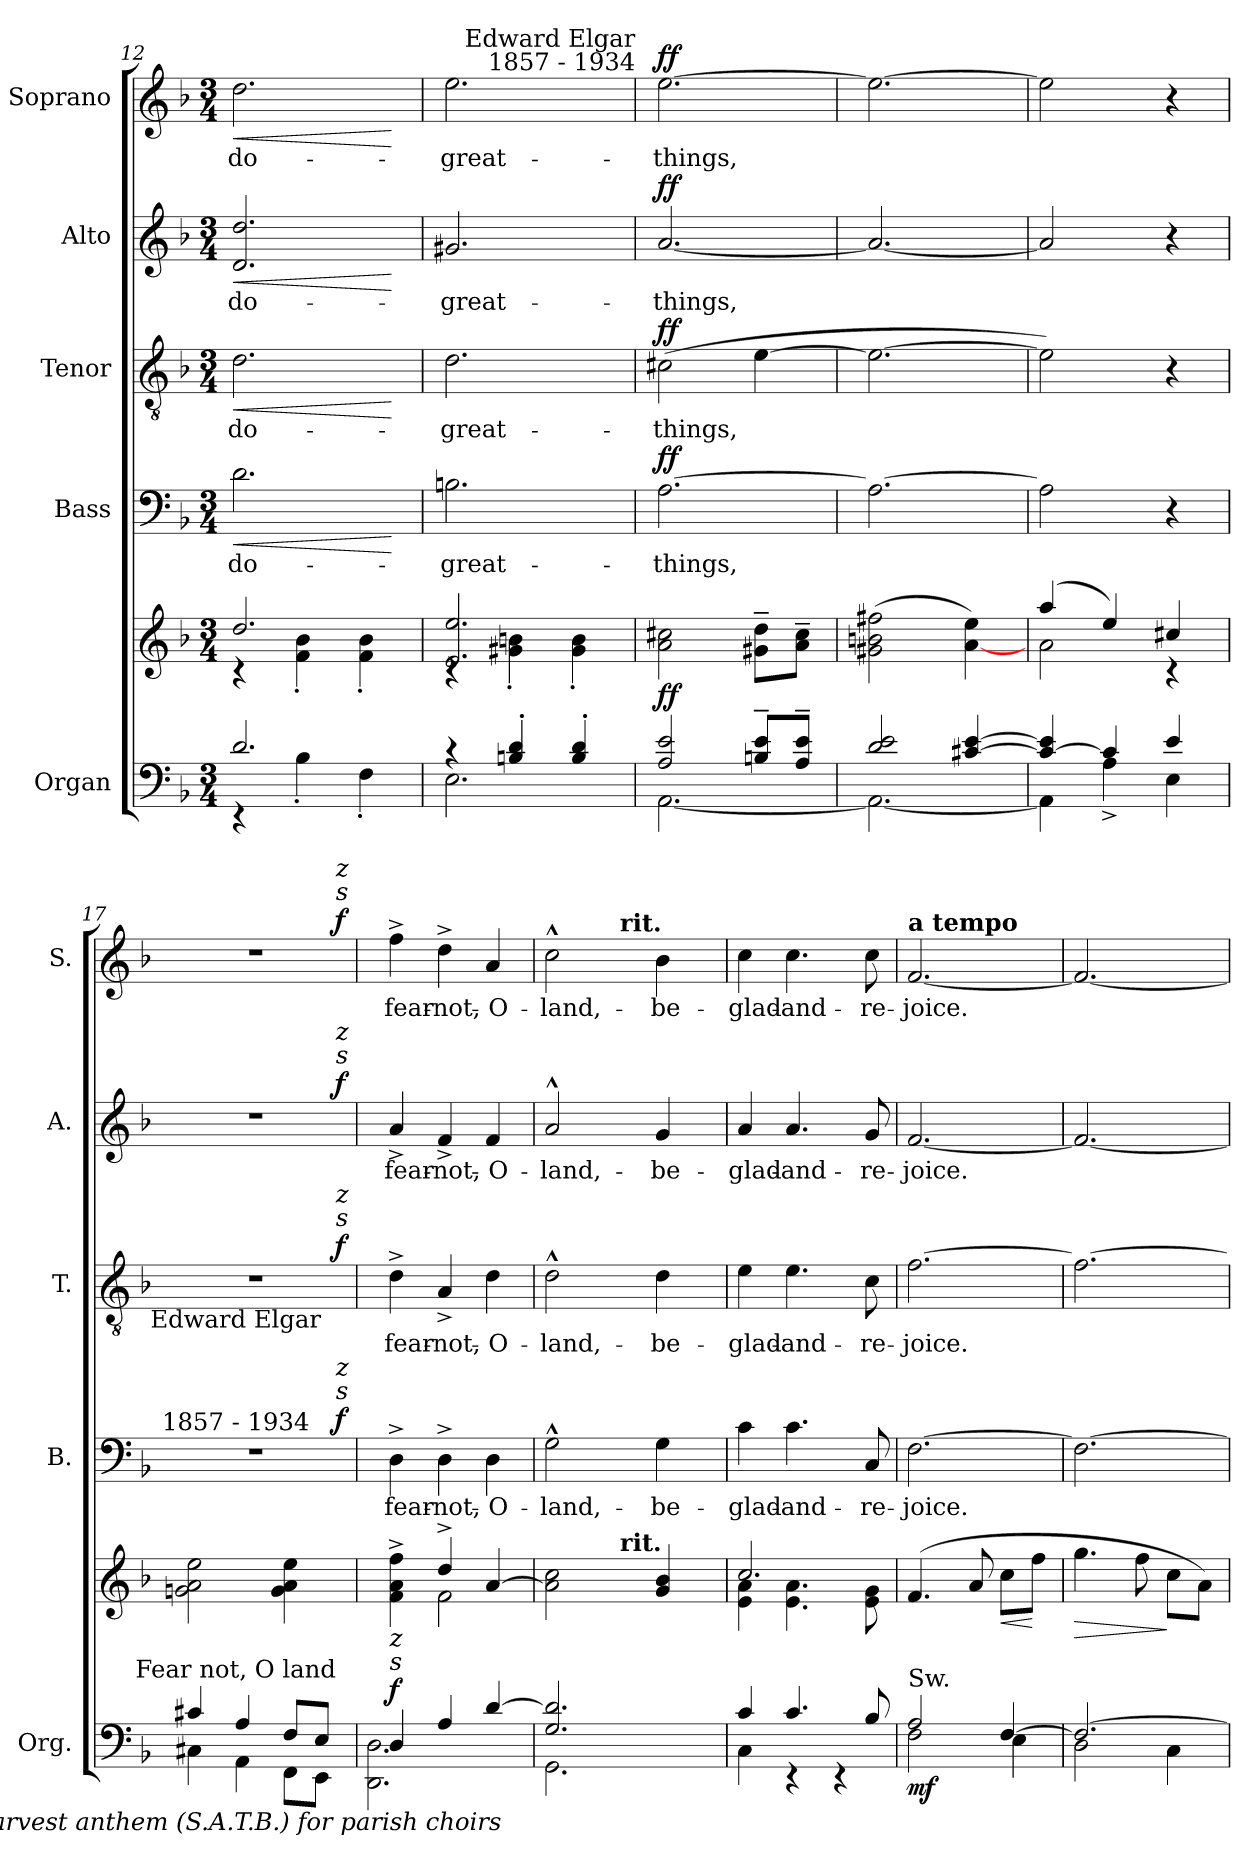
**kern	**kern	**dynam	**kern	**text	**dynam	**kern	**text	**dynam	**kern	**text	**dynam	**kern	**text	**dynam
*part5	*part5	*part5	*part4	*part4	*part4	*part3	*part3	*part3	*part2	*part2	*part2	*part1	*part1	*part1
*staff6	*staff5	*staff5/6	*staff4	*staff4	*staff4	*staff3	*staff3	*staff3	*staff2	*staff2	*staff2	*staff1	*staff1	*staff1
*I"Organ	*	*	*I"Bass	*	*	*I"Tenor	*	*	*I"Alto	*	*	*I"Soprano	*	*
*I'Org.	*	*	*I'B.	*	*	*I'T.	*	*	*I'A.	*	*	*I'S.	*	*
*clefF4	*clefG2	*	*clefF4	*	*	*clefGv2	*	*	*clefG2	*	*	*clefG2	*	*
*	*	*	*	*	*	*ITrd7c12	*	*	*	*	*	*	*	*
*k[b-]	*k[b-]	*	*k[b-]	*	*	*k[b-]	*	*	*k[b-]	*	*	*k[b-]	*	*
*F:	*F:	*	*F:	*	*	*F:	*	*	*F:	*	*	*F:	*	*
*M3/4	*M3/4	*	*M3/4	*	*	*M3/4	*	*	*M3/4	*	*	*M3/4	*	*
=12	=12	=12	=12	=12	=12	=12	=12	=12	=12	=12	=12	=12	=12	=12
*^	*^	*	*	*	*	*	*	*	*	*	*	*	*	*
!	!	!	!	!	!	!LO:LY:b	!LO:HP:b	!	!LO:LY:b	!LO:HP:b	!	!LO:LY:b	!LO:HP:b	!	!LO:LY:b	!LO:HP:b
2.d/	4rEE	2.dd/	4rc	.	2.d\	-do-	<	2.D\	-do-	<	2.d/ 2.dd/	-do-	<	2.dd\	-do-	<
.	4B-'<\	.	4f\'< 4b-\'<	.	.	.	.	.	.	.	.	.	.	.	.	.
.	4F'<\	.	4f\'< 4b-\'<	.	.	.	.	.	.	.	.	.	.	.	.	.
*v	*v	*	*	*	*	*	*	*	*	*	*	*	*	*	*	*
*	*v	*v	*	*	*	*	*	*	*	*	*	*	*	*	*
.	.	.	.	.	[	.	.	[	.	.	[	.	.	[
=13	=13	=13	=13	=13	=13	=13	=13	=13	=13	=13	=13	=13	=13	=13
*^	*^	*	*	*	*	*	*	*	*	*	*	*	*	*
!	!	!	!	!	!	!LO:LY:b	!	!	!LO:LY:b	!	!	!LO:LY:b	!	!	!LO:LY:b	!
4rc	2.E\	2.e/ 2.ee/	4rc	.	2.Bn\	-great-	.	2.D\	-great-	.	2.g#X/	-great-	.	2.ee\	-great-	.
4Bn/'> 4d/'>	.	.	4g#X\'< 4bn\'<	.	.	.	.	.	.	.	.	.	.	.	.	.
4B/'> 4d/'>	.	.	4g#\'< 4b\'<	.	.	.	.	.	.	.	.	.	.	.	.	.
!	!	!	!	!	!	!	!	!	!	!	!	!	!	!LO:TX:a:rj:t=Edward Elgar\n1857 - 1934	!	!
!!LO:PB:g=z
=14	=14	=14	=14	=14	=14	=14	=14	=14	=14	=14	=14	=14	=14	=14	=14	=14
!	!	!	!	!LO:DY:a=2	!	!LO:LY:b	!LO:DY:a	!	!LO:LY:b	!LO:DY:a	!	!LO:LY:b	!LO:DY:a	!	!LO:LY:b	!LO:DY:a
*	*	*v	*v	*	*	*	*	*	*	*	*	*	*	*	*	*
2A/ 2e/	[<2.AA\	2a\ 2cc#X\	ff	[>2.A\	-things,	ff	(>2C#X\	-things,	ff	[<2.a/	-things,	ff	[>2.ee\	-things,	ff
8Bn/~> 8e/~>L	.	8g#X\~> 8dd\~>L	.	.	.	.	[>4E\	.	.	.	.	.	.	.	.
8A/~> 8e/~>J	.	8a\~> 8cc#\~>J	.	.	.	.	.	.	.	.	.	.	.	.	.
=15	=15	=15	=15	=15	=15	=15	=15	=15	=15	=15	=15	=15	=15	=15	=15
2d/ 2e/	2.AA\_	(>2g#X\ 2bn\ 2ff#X\	.	2.A\_	.	.	2.E\_	.	.	2.a/_	.	.	2.ee\_	.	.
[>4c#X/ [>4e/	.	[<4a\ 4ee\)	.	.	.	.	.	.	.	.	.	.	.	.	.
=16	=16	=16	=16	=16	=16	=16	=16	=16	=16	=16	=16	=16	=16	=16	=16
*	*	*^	*	*	*	*	*	*	*	*	*	*	*	*	*
4c#/_ 4e/]	4AA\]	(4aa/	2a\	.	2A\]	.	.	2E\])	.	.	2a/]	.	.	2ee\]	.	.
4c#/]	4A^<\	4ee/)	.	.	.	.	.	.	.	.	.	.	.	.	.	.
4e/	4E\	4cc#X/	4rc	.	4r	.	.	4r	.	.	4r	.	.	4r	.	.
=17	=17	=17	=17	=17	=17	=17	=17	=17	=17	=17	=17	=17	=17	=17	=17	=17
!	!	!	!	!	!	!	!	!	!	!	!	!	!	!LO:TX:a:B:t=Allargando	!	!
!	!	!LO:TX:a:B:t=Allargando	!	!	!	!	!	!	!	!	!	!	!	!	!	!
!	!	!	!	!	!LO:N:vis=1	!	!	!LO:N:vis=1	!	!	!LO:N:vis=1	!	!	!LO:N:vis=1	!	!
*	*	*	*	*	*^	*	*	*^	*	*	*^	*	*	*^	*	*
*	*	*v	*v	*	*	*^	*	*	*	*^	*	*	*	*	*	*	*	*	*	*
4c#X/	4C#X\	2gn\ 2a\ 2ee\	.	2.r	2ryy	4ryy	.	.	2.r	2ryy	4ryy	.	.	2.r	2ryy	.	.	2.r	2ryy	.	.
!	!	!	!	!	!	!	!	!	!	!	!LO:TX:b:cj:t=Edward Elgar	!	!	!	!	!	!	!	!	!	!
!	!	!	!	!	!	!LO:TX:a:cj:t=1857 - 1934	!	!	!	!	!	!	!	!	!	!	!	!	!	!	!
!LO:TX:a:cj:t=Fear not, O land	!	!	!	!	!	!	!	!	!	!	!	!	!	!	!	!	!	!	!	!	!
!LO:TX:b:i:cj:t=Harvest anthem (S.A.T.B.) for parish choirs	!	!	!	!	!	!	!	!	!	!	!	!	!	!	!	!	!	!	!	!	!
4A/	4AA\	.	.	.	.	2ryy	.	.	.	.	2ryy	.	.	.	.	.	.	.	.	.	.
8F/L	8FF\L	4g\ 4a\ 4ee\	.	.	8.ryy	.	.	.	.	8.ryy	.	.	.	.	8.ryy	.	.	.	8.ryy	.	.
8E/J	8EE\J	.	.	.	.	.	.	.	.	.	.	.	.	.	.	.	.	.	.	.	.
!	!	!	!	!	!	!	!	!	!	!	!	!	!	!	!	!	!	!	!LO:TX:a:i:t=s	!	!
!	!	!	!	!	!	!	!	!	!	!	!	!	!	!	!	!	!	!	!LO:TX:a:i:t=z	!	!
!	!	!	!	!	!	!	!	!	!	!	!	!	!	!	!LO:TX:a:i:t=s	!	!	!	!	!	!
!	!	!	!	!	!	!	!	!	!	!	!	!	!	!	!LO:TX:a:i:t=z	!	!	!	!	!	!
!	!	!	!	!	!	!	!	!	!	!LO:TX:a:i:t=s	!	!	!	!	!	!	!	!	!	!	!
!	!	!	!	!	!	!	!	!	!	!LO:TX:a:i:t=z	!	!	!	!	!	!	!	!	!	!	!
!	!	!	!	!	!LO:TX:a:i:t=s	!	!	!	!	!	!	!	!	!	!	!	!	!	!	!	!
!	!	!	!	!	!LO:TX:a:i:t=z	!	!	!	!	!	!	!	!	!	!	!	!	!	!	!	!
!	!	!	!	!	!	!	!	!LO:DY:a	!	!	!	!	!LO:DY:a	!	!	!	!LO:DY:a	!	!	!	!LO:DY:a
.	.	.	.	.	16ryy	.	.	f	.	16ryy	.	.	f	.	16ryy	.	f	.	16ryy	.	f
=18	=18	=18	=18	=18	=18	=18	=18	=18	=18	=18	=18	=18	=18	=18	=18	=18	=18	=18	=18	=18	=18
*	*	*^	*	*	*	*	*	*	*	*	*	*	*	*	*	*	*	*	*	*	*
!LO:TX:a:i:t=s	!	!	!	!	!	!	!	!	!	!	!	!	!	!	!	!	!	!	!	!	!	!
!LO:TX:a:i:t=z	!	!	!	!	!	!	!	!	!	!	!	!	!	!	!	!	!	!	!	!	!	!
!	!	!	!	!LO:DY:a=2	!	!	!	!LO:LY:b	!	!	!	!	!LO:LY:b	!	!	!	!LO:LY:b	!	!	!	!LO:LY:b	!
*	*	*	*	*	*v	*v	*v	*	*	*	*	*	*	*	*v	*v	*	*	*v	*v	*	*
*	*	*	*	*	*	*	*	*v	*v	*v	*	*	*	*	*	*	*	*
4D/	2.DD\ 2.D\	4f\^< 4a\^< 4ff\^<	4ryy	f	4D^>\	fear-	.	4D^>\	fear-	.	4a^</	fear-	.	4ff^>\	fear-	.
!	!	!	!	!	!	!LO:LY:b	!	!	!LO:LY:b	!	!	!LO:LY:b	!	!	!LO:LY:b	!
4A/	.	4dd^>/	2f\	.	4D^>\	-not,-	.	4AA^</	-not,-	.	4f^</	-not,-	.	4dd^>\	-not,-	.
!	!	!	!	!	!	!LO:LY:b	!	!	!LO:LY:b	!	!	!LO:LY:b	!	!	!LO:LY:b	!
[>4d/	.	[>4a/	.	.	4D\	-O-	.	4D\	-O-	.	4f/	-O-	.	4a/	-O-	.
=19	=19	=19	=19	=19	=19	=19	=19	=19	=19	=19	=19	=19	=19	=19	=19	=19
!	!	!	!	!	!	!LO:LY:b	!	!	!LO:LY:b	!	!	!LO:LY:b	!	!	!LO:LY:b	!
*	*	*	*	*	*	*	*	*	*	*	*	*	*	*^	*	*
2.G/ 2.d/]	2.GG\	2a\] 2cc\	4ryy	.	2G^^>\	-land,-	.	2D^^>\	-land,-	.	2a^^</	-land,-	.	2cc^^>\	4ryy	-land,-	.
.	.	.	16.ryy	.	.	.	.	.	.	.	.	.	.	.	16.ryy	.	.
!	!	!	!	!	!	!	!	!	!	!	!	!	!	!	!LO:TX:a:B:t=rit.	!	!
!	!	!	!LO:TX:a:B:t=rit.	!	!	!	!	!	!	!	!	!	!	!	!	!	!
.	.	.	4ryy	.	.	.	.	.	.	.	.	.	.	.	4ryy	.	.
!	!	!	!	!	!	!LO:LY:b	!	!	!LO:LY:b	!	!	!LO:LY:b	!	!	!	!LO:LY:b	!
.	.	4g/ 4b-/	.	.	4G\	-be-	.	4D\	-be-	.	4g/	-be-	.	4b-\	.	-be-	.
.	.	.	8ryy	.	.	.	.	.	.	.	.	.	.	.	8ryy	.	.
.	.	.	32ryy	.	.	.	.	.	.	.	.	.	.	.	32ryy	.	.
=20	=20	=20	=20	=20	=20	=20	=20	=20	=20	=20	=20	=20	=20	=20	=20	=20	=20
!	!	!	!	!	!	!LO:LY:b	!	!	!LO:LY:b	!	!	!LO:LY:b	!	!	!	!LO:LY:b	!
*	*	*	*	*	*	*	*	*	*	*	*	*	*	*v	*v	*	*
4c/	4C\	2.cc/	4e\ 4a\	.	4c\	-glad-	.	4E\	-glad-	.	4a/	-glad-	.	4cc\	-glad-	.
!	!	!	!	!	!	!LO:LY:b	!	!	!LO:LY:b	!	!	!LO:LY:b	!	!	!LO:LY:b	!
4.c/	4rEE	.	4.e\ 4.a\	.	4.c\	-and-	.	4.E\	-and-	.	4.a/	-and-	.	4.cc\	-and-	.
.	4rEE	.	.	.	.	.	.	.	.	.	.	.	.	.	.	.
!	!	!	!	!	!	!LO:LY:b	!	!	!LO:LY:b	!	!	!LO:LY:b	!	!	!LO:LY:b	!
8B-/	.	.	8e\ 8g\	.	8C/	-re-	.	8C\	-re-	.	8g/	-re-	.	8cc\	-re-	.
!!LO:LB:g=z
=21	=21	=21	=21	=21	=21	=21	=21	=21	=21	=21	=21	=21	=21	=21	=21	=21
!	!	!	!	!	!	!	!	!	!	!	!	!	!	!LO:TX:a:B:t=a tempo	!	!
!	!	!LO:TX:a:t=Gt.	!	!	!	!	!	!	!	!	!	!	!	!	!	!
!	!	!LO:TX:a:i:t=marcato	!	!	!	!	!	!	!	!	!	!	!	!	!	!
!	!	!LO:TX:a:B:t=a tempo	!	!	!	!	!	!	!	!	!	!	!	!	!	!
!LO:TX:a:t=Sw.	!	!	!	!	!	!	!	!	!	!	!	!	!	!	!	!
!	!	!	!	!LO:DY:b=2	!	!LO:LY:b	!	!	!LO:LY:b	!	!	!LO:LY:b	!	!	!LO:LY:b	!
*	*	*v	*v	*	*	*	*	*	*	*	*	*	*	*	*	*
2A/	2F\	(4.f/	mf	[>2.F\	-joice.	.	[>2.F\	-joice.	.	[<2.f/	-joice.	.	[<2.f/	-joice.	.
.	.	8a/	.	.	.	.	.	.	.	.	.	.	.	.	.
!	!	!	!LO:HP:b	!	!	!	!	!	!	!	!	!	!	!	!
[>4F/	4E\	8cc\L	<	.	.	.	.	.	.	.	.	.	.	.	.
.	.	8ff\J	[	.	.	.	.	.	.	.	.	.	.	.	.
=22	=22	=22	=22	=22	=22	=22	=22	=22	=22	=22	=22	=22	=22	=22	=22
!	!	!	!LO:HP:b	!	!	!	!	!	!	!	!	!	!	!	!
2.F/_	2D\	4.gg\	>	2.F\_	.	.	2.F\_	.	.	2.f/_	.	.	2.f/_	.	.
.	.	8ff\	.	.	.	.	.	.	.	.	.	.	.	.	.
.	4C\	8cc\L	]	.	.	.	.	.	.	.	.	.	.	.	.
.	.	8a\J)	.	.	.	.	.	.	.	.	.	.	.	.	.
*v	*v	*	*	*	*	*	*	*	*	*	*	*	*	*	*
=	=	=	=	=	=	=	=	=	=	=	=	=	=	=
*-	*-	*-	*-	*-	*-	*-	*-	*-	*-	*-	*-	*-	*-	*-
